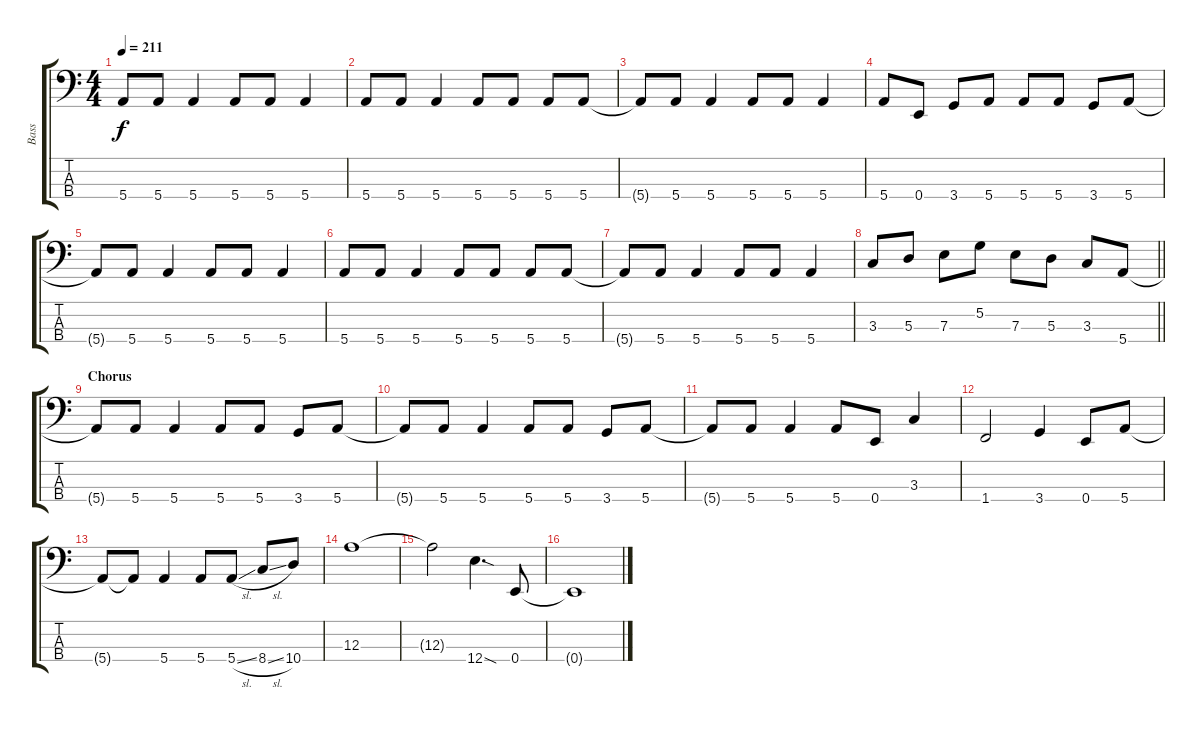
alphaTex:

\track ("Bass" "Bass") {instrument electricbassfinger}
\staff {score tabs}
\tuning (G2 D2 A1 E1) {hide}
\ts (4 4)
\tempo 211
\clef f4
\ks c
5.4{t}.8{dy f} 5.4.8 5.4.4 5.4.8 5.4.8 5.4.4 |
5.4.8 5.4.8 5.4.4 5.4.8 5.4.8 5.4.8 5.4.8 |
5.4{t}.8 5.4.8 5.4.4 5.4.8 5.4.8 5.4.4 |
5.4.8 0.4.8 3.4.8 5.4.8 5.4.8 5.4.8 3.4.8 5.4.8 |
5.4{t}.8 5.4.8 5.4.4 5.4.8 5.4.8 5.4.4 |
5.4.8 5.4.8 5.4.4 5.4.8 5.4.8 5.4.8 5.4.8 |
5.4{t}.8 5.4.8 5.4.4 5.4.8 5.4.8 5.4.4 |
\barLineRight lightlight
3.3.8 5.3.8 7.3.8 5.2.8 7.3.8 5.3.8 3.3.8 5.4.8 |
\section ("" "Chorus")
5.4{t}.8 5.4.8 5.4.4 5.4.8 5.4.8 3.4.8 5.4.8 |
5.4{t}.8 5.4.8 5.4.4 5.4.8 5.4.8 3.4.8 5.4.8 |
5.4{t}.8 5.4.8 5.4.4 5.4.8 0.4.8 3.3.4 |
1.4.2 3.4.4 0.4.8 5.4.8 |
5.4{t}.8 5.4{t}.8 5.4.4 5.4.8 5.4{sl}.8 8.4{sl}.8 10.4.8 |
12.3.1 |
12.3{t}.2 12.4{sod}.4{d} 0.4.8 |
0.4{t}.1
